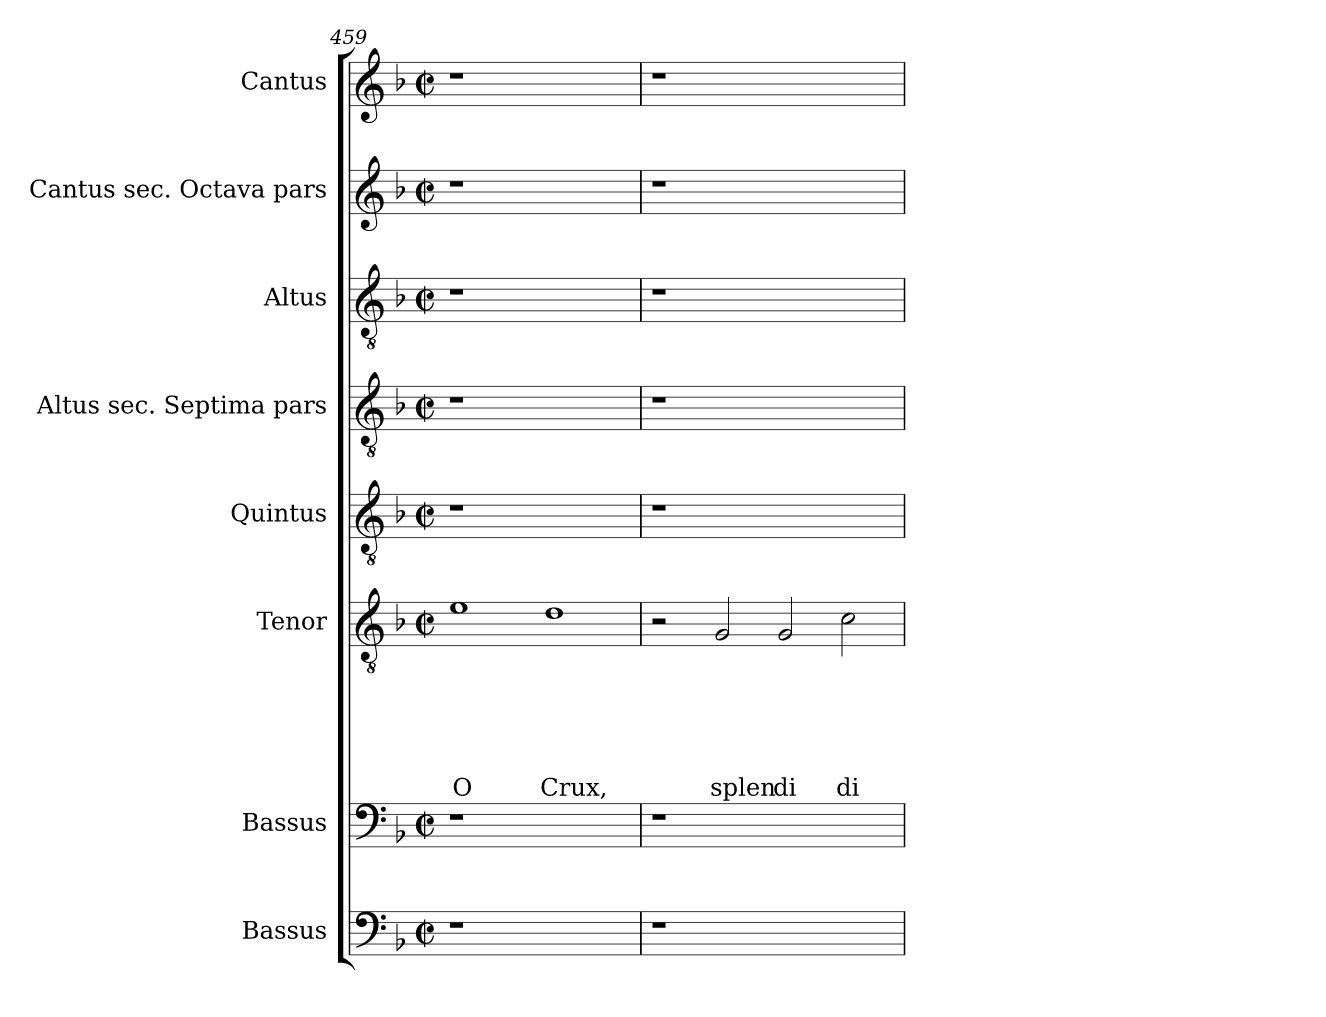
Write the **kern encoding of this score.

**kern	**kern	**kern	**text	**text	**text	**text	**text	**text	**kern	**kern	**kern	**kern	**kern
*part8	*part7	*part6	*part6	*part6	*part6	*part6	*part6	*part6	*part5	*part4	*part3	*part2	*part1
*staff8	*staff7	*staff6	*staff6	*staff6	*staff6	*staff6	*staff6	*staff6	*staff5	*staff4	*staff3	*staff2	*staff1
*I"Bassus	*I"Bassus	*I"Tenor	*	*	*	*	*	*	*I"Quintus	*I"Altus sec. Septima pars	*I"Altus	*I"Cantus sec. Octava pars	*I"Cantus
*	*I'Bassus	*I'Tenor	*	*	*	*	*	*	*I'Quintus	*	*I'Altus	*	*I'Cantus
*clefF4	*clefF4	*clefGv2	*	*	*	*	*	*	*clefGv2	*clefGv2	*clefGv2	*clefG2	*clefG2
*k[b-]	*k[b-]	*k[b-]	*	*	*	*	*	*	*k[b-]	*k[b-]	*k[b-]	*k[b-]	*k[b-]
*F:	*F:	*F:	*	*	*	*	*	*	*F:	*F:	*F:	*F:	*F:
*M2/2	*M2/2	*M2/2	*	*	*	*	*	*	*M2/2	*M2/2	*M2/2	*M2/2	*M2/2
*met(c|)	*met(c|)	*met(c|)	*	*	*	*	*	*	*met(c|)	*met(c|)	*met(c|)	*met(c|)	*met(c|)
=459	=459	=459	=459	=459	=459	=459	=459	=459	=459	=459	=459	=459	=459
!	!	!	!	!	!	!	!	!LO:LY:b	!	!	!	!	!
1r	1r	1e	.	.	.	.	.	O	1r	1r	1r	1r	1r
!	!	!	!	!	!	!	!	!LO:LY:b	!	!	!	!	!
1ryy	1ryy	1d	.	.	.	.	.	Crux,	1ryy	1ryy	1ryy	1ryy	1ryy
=460	=460	=460	=460	=460	=460	=460	=460	=460	=460	=460	=460	=460	=460
1r	1r	2r	.	.	.	.	.	.	1r	1r	1r	1r	1r
!	!	!	!	!	!	!	!	!LO:LY:b	!	!	!	!	!
.	.	2G/	.	.	.	.	.	splen	.	.	.	.	.
!	!	!	!	!	!	!	!	!LO:LY:b	!	!	!	!	!
1ryy	1ryy	2G/	.	.	.	.	.	di	1ryy	1ryy	1ryy	1ryy	1ryy
!	!	!	!	!	!	!	!	!LO:LY:b	!	!	!	!	!
.	.	2c\	.	.	.	.	.	di	.	.	.	.	.
=	=	=	=	=	=	=	=	=	=	=	=	=	=
*-	*-	*-	*-	*-	*-	*-	*-	*-	*-	*-	*-	*-	*-
